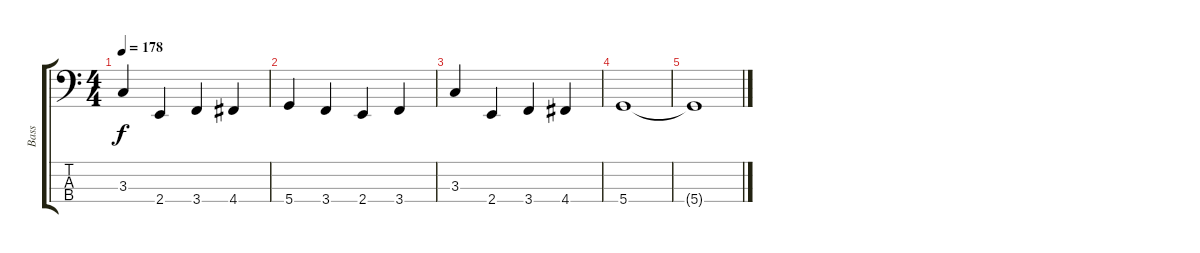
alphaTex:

\track ("Bass" "Bass") {instrument electricbassfinger}
\staff {score tabs}
\tuning (G2 D2 A1 D1) {hide}
\ts (4 4)
\tempo 178
\clef f4
\ks c
3.3.4{dy f} 2.4.4 3.4.4 4.4.4 |
5.4.4 3.4.4 2.4.4 3.4.4 |
3.3.4 2.4.4 3.4.4 4.4.4 |
5.4.1 |
5.4{t}.1
